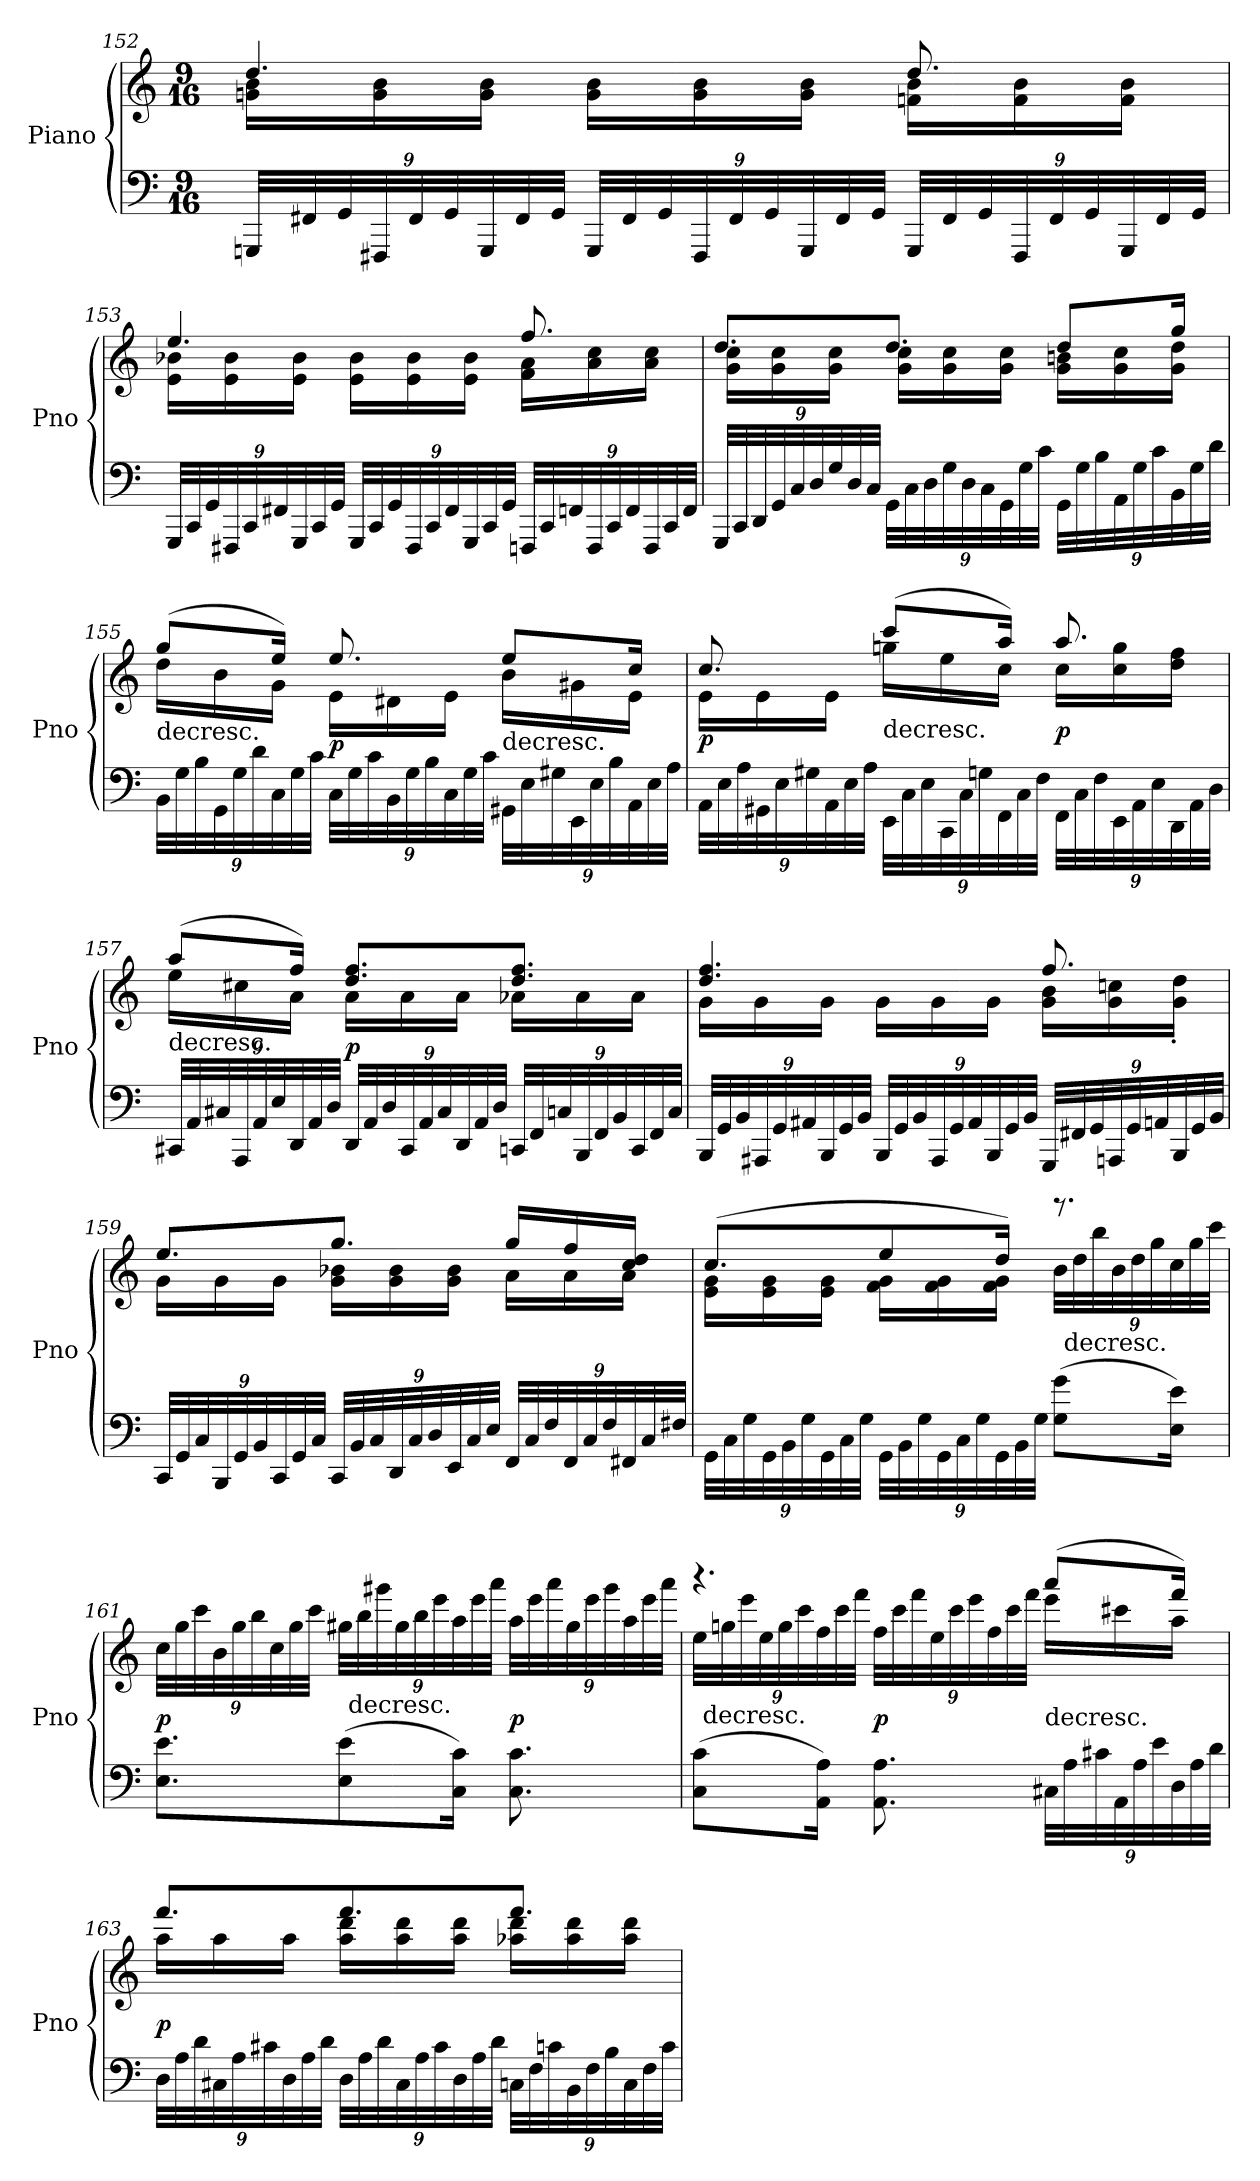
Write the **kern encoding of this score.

**kern	**kern	**dynam
*part1	*part1	*part1
*staff2	*staff1	*staff1/2
*I"Piano	*	*
*I'Pno	*	*
*clefF4	*clefG2	*
*k[]	*k[]	*
*M9/16	*M9/16	*
=152	=152	=152
*	*^	*
48GGGn/LLL	4.dd/	16gn\ 16b\LL	.
48FF#X/	.	.	.
48GG/	.	.	.
48FFF#X/	.	16g\ 16b\	.
48FF#/	.	.	.
48GG/	.	.	.
48GGG/	.	16g\ 16b\JJ	.
48FF#/	.	.	.
48GG/JJJ	.	.	.
48GGG/LLL	.	16g\ 16b\LL	.
48FF#/	.	.	.
48GG/	.	.	.
48FFF#/	.	16g\ 16b\	.
48FF#/	.	.	.
48GG/	.	.	.
48GGG/	.	16g\ 16b\JJ	.
48FF#/	.	.	.
48GG/JJJ	.	.	.
48GGG/LLL	8.dd/	16fn\ 16b\LL	.
48FF#/	.	.	.
48GG/	.	.	.
48FFF#/	.	16f\ 16b\	.
48FF#/	.	.	.
48GG/	.	.	.
48GGG/	.	16f\ 16b\JJ	.
48FF#/	.	.	.
48GG/JJJ	.	.	.
=153	=153	=153	=153
48GGG/LLL	4.ee/	16e\ 16b-X\LL	.
48CC/	.	.	.
48GG/	.	.	.
48FFF#X/	.	16e\ 16b-\	.
48CC/	.	.	.
48FF#X/	.	.	.
48GGG/	.	16e\ 16b-\JJ	.
48CC/	.	.	.
48GG/JJJ	.	.	.
48GGG/LLL	.	16e\ 16b-\LL	.
48CC/	.	.	.
48GG/	.	.	.
48FFF#/	.	16e\ 16b-\	.
48CC/	.	.	.
48FF#/	.	.	.
48GGG/	.	16e\ 16b-\JJ	.
48CC/	.	.	.
48GG/JJJ	.	.	.
48FFFn/LLL	8.ff/	16f\ 16a\LL	.
48CC/	.	.	.
48FFn/	.	.	.
48FFF/	.	16a\ 16cc\	.
48CC/	.	.	.
48FF/	.	.	.
48FFF/	.	16a\ 16cc\JJ	.
48CC/	.	.	.
48FF/JJJ	.	.	.
=154	=154	=154	=154
48GGG/LLL	8.dd/L	16g\ 16cc\LL	.
48CC/	.	.	.
48DD/	.	.	.
48GG/	.	16g\ 16cc\	.
48C/	.	.	.
48D/	.	.	.
48G/	.	16g\ 16cc\JJ	.
48D/	.	.	.
48C/JJJ	.	.	.
48GG\LLL	8.dd/J	16g\ 16cc\LL	.
48C\	.	.	.
48D\	.	.	.
48G\	.	16g\ 16cc\	.
48D\	.	.	.
48C\	.	.	.
48GG\	.	16g\ 16cc\JJ	.
48G\	.	.	.
48c\JJJ	.	.	.
48GG\LLL	8dd/L	16g\ 16bn\LL	.
48G\	.	.	.
48B\	.	.	.
48AA\	.	16g\ 16cc\	.
48G\	.	.	.
48c\	.	.	.
48BB\	16gg/Jk	16g\ 16dd\JJ	.
48G\	.	.	.
48d\JJJ	.	.	.
=155	=155	=155	=155
!	!LO:TX:c:t=decresc.	!	!
48BB\LLL	(8gg/L	16dd\LL	.
48G\	.	.	.
48B\	.	.	.
48GG\	.	16b\	.
48G\	.	.	.
48d\	.	.	.
48C\	16ee/Jk)	16g\JJ	.
48G\	.	.	.
48c\JJJ	.	.	.
48C\LLL	8.ee/	16e\LL	p
48G\	.	.	.
48c\	.	.	.
48BB\	.	16d#X\	.
48G\	.	.	.
48B\	.	.	.
48C\	.	16e\JJ	.
48G\	.	.	.
48c\JJJ	.	.	.
!	!LO:TX:c:t=decresc.	!	!
48GG#X\LLL	8ee/L	16b\LL	.
48E\	.	.	.
48G#X\	.	.	.
48EE\	.	16g#X\	.
48E\	.	.	.
48B\	.	.	.
48AA\	16cc/Jk	16e\JJ	.
48E\	.	.	.
48A\JJJ	.	.	.
=156	=156	=156	=156
48AA\LLL	8.cc/	16e\LL	p
48E\	.	.	.
48A\	.	.	.
48GG#X\	.	16e\	.
48E\	.	.	.
48G#X\	.	.	.
48AA\	.	16e\JJ	.
48E\	.	.	.
48A\JJJ	.	.	.
!	!LO:TX:c:t=decresc.	!	!
48EE\LLL	(8ccc/L	16ggn\LL	.
48C\	.	.	.
48E\	.	.	.
48CC\	.	16ee\	.
48C\	.	.	.
48Gn\	.	.	.
48FF\	16aa/Jk)	16cc\JJ	.
48C\	.	.	.
48F\JJJ	.	.	.
48FF\LLL	8.aa/	16cc\LL	p
48C\	.	.	.
48F\	.	.	.
48EE\	.	16cc\ 16gg\	.
48AA\	.	.	.
48E\	.	.	.
48DD\	.	16dd\ 16ff\JJ	.
48AA\	.	.	.
48D\JJJ	.	.	.
=157	=157	=157	=157
!	!LO:TX:c:t=decresc.	!	!
48CC#X/LLL	(8aa/L	16ee\LL	.
48AA/	.	.	.
48C#X/	.	.	.
48AAA/	.	16cc#X\	.
48AA/	.	.	.
48E/	.	.	.
48DD/	16ff/Jk)	16a\JJ	.
48AA/	.	.	.
48D/JJJ	.	.	.
48DD/LLL	8.dd/ 8.ff/L	16a\LL	p
48AA/	.	.	.
48D/	.	.	.
48CC#/	.	16a\	.
48AA/	.	.	.
48C#/	.	.	.
48DD/	.	16a\JJ	.
48AA/	.	.	.
48D/JJJ	.	.	.
48CCn/LLL	8.dd/ 8.ff/J	16a-X\LL	.
48FF/	.	.	.
48Cn/	.	.	.
48BBB/	.	16a-\	.
48FF/	.	.	.
48BB/	.	.	.
48CC/	.	16a-\JJ	.
48FF/	.	.	.
48C/JJJ	.	.	.
=158	=158	=158	=158
48BBB/LLL	4.dd/ 4.ff/	16g\LL	.
48GG/	.	.	.
48BB/	.	.	.
48AAA#X/	.	16g\	.
48GG/	.	.	.
48AA#X/	.	.	.
48BBB/	.	16g\JJ	.
48GG/	.	.	.
48BB/JJJ	.	.	.
48BBB/LLL	.	16g\LL	.
48GG/	.	.	.
48BB/	.	.	.
48AAA#/	.	16g\	.
48GG/	.	.	.
48AA#/	.	.	.
48BBB/	.	16g\JJ	.
48GG/	.	.	.
48BB/JJJ	.	.	.
48GGG/LLL	8.ff/	16g\ 16b\LL	.
48FF#X/	.	.	.
48GG/	.	.	.
48AAAn/	.	16g\ 16ccn\	.
48GG/	.	.	.
48AAn/	.	.	.
48BBB/	.	16g'\ 16dd'\JJ	.
48GG/	.	.	.
48BB/JJJ	.	.	.
=159	=159	=159	=159
48CC/LLL	8.ee/L	16g\LL	.
48GG/	.	.	.
48C/	.	.	.
48BBB/	.	16g\	.
48GG/	.	.	.
48BB/	.	.	.
48CC/	.	16g\JJ	.
48GG/	.	.	.
48C/JJJ	.	.	.
48CC/LLL	8.gg/J	16g\ 16b-X\LL	.
48BB/	.	.	.
48C/	.	.	.
48DD/	.	16g\ 16b-\	.
48C/	.	.	.
48D/	.	.	.
48EE/	.	16g\ 16b-\JJ	.
48C/	.	.	.
48E/JJJ	.	.	.
48FF/LLL	16gg/LL	16a\LL	.
48C/	.	.	.
48F/	.	.	.
48FF/	16ff/	16a\	.
48C/	.	.	.
48F/	.	.	.
48FF#X/	16cc/ 16dd/JJ	16a\JJ	.
48C/	.	.	.
48F#X/JJJ	.	.	.
=160	=160	=160	=160
48GG\LLL	(8.cc/L	16e\ 16g\LL	.
48C\	.	.	.
48G\	.	.	.
48GG\	.	16e\ 16g\	.
48BB\	.	.	.
48G\	.	.	.
48GG\	.	16e\ 16g\JJ	.
48C\	.	.	.
48G\JJJ	.	.	.
48GG\LLL	8ee/	16f\ 16g\LL	.
48BB\	.	.	.
48G\	.	.	.
48GG\	.	16f\ 16g\	.
48C\	.	.	.
48G\	.	.	.
48GG\	16dd/Jk)	16f\ 16g\JJ	.
48BB\	.	.	.
48G\JJJ	.	.	.
(8G\ 8g\L	8.r	48b\LLL	.
!	!	!LO:TX:c:t=decresc.	!
.	.	48dd\	.
.	.	48bb\	.
.	.	48b\	.
.	.	48dd\	.
.	.	48gg\	.
16E\ 16e\Jk)	.	48cc\	.
.	.	48gg\	.
.	.	48ccc\JJJ	.
*	*v	*v	*
=161	=161	=161
8.E\ 8.e\L	48cc\LLL	p
.	48gg\	.
.	48ccc\	.
.	48b\	.
.	48gg\	.
.	48bb\	.
.	48cc\	.
.	48gg\	.
.	48ccc\JJJ	.
(8E\ 8e\	48gg#X\LLL	.
!	!LO:TX:c:t=decresc.	!
.	48bb\	.
.	48ggg#X\	.
.	48gg#\	.
.	48bb\	.
.	48eee\	.
16C\ 16c\Jk)	48aa\	.
.	48eee\	.
.	48aaa\JJJ	.
8.C\ 8.c\	48aa\LLL	p
.	48eee\	.
.	48aaa\	.
.	48gg#\	.
.	48eee\	.
.	48ggg#\	.
.	48aa\	.
.	48eee\	.
.	48aaa\JJJ	.
=162	=162	=162
*	*^	*
(8C\ 8c\L	4.r	48ee\LLL	.
!	!	!LO:TX:c:t=decresc.	!
.	.	48ggn\	.
.	.	48eee\	.
.	.	48ee\	.
.	.	48gg\	.
.	.	48ccc\	.
16AA\ 16A\Jk)	.	48ff\	.
.	.	48ccc\	.
.	.	48fff\JJJ	.
8.AA\ 8.A\	.	48ff\LLL	p
.	.	48ccc\	.
.	.	48fff\	.
.	.	48ee\	.
.	.	48ccc\	.
.	.	48eee\	.
.	.	48ff\	.
.	.	48ccc\	.
.	.	48fff\JJJ	.
!	!LO:TX:c:t=decresc.	!	!
48C#X\LLL	(8aaa/L	16eee\LL	.
48A\	.	.	.
48c#X\	.	.	.
48AA\	.	16ccc#X\	.
48A\	.	.	.
48e\	.	.	.
48D\	16fff/Jk)	16aa\JJ	.
48A\	.	.	.
48d\JJJ	.	.	.
=163	=163	=163	=163
48D\LLL	8.fff/L	16aa\LL	p
48A\	.	.	.
48d\	.	.	.
48C#X\	.	16aa\	.
48A\	.	.	.
48c#X\	.	.	.
48D\	.	16aa\JJ	.
48A\	.	.	.
48d\JJJ	.	.	.
48D\LLL	8.fff/	16aa\ 16ddd\LL	.
48A\	.	.	.
48d\	.	.	.
48C#\	.	16aa\ 16ddd\	.
48A\	.	.	.
48c#\	.	.	.
48D\	.	16aa\ 16ddd\JJ	.
48A\	.	.	.
48d\JJJ	.	.	.
48Cn\LLL	8.fff/J	16aa-X\ 16ddd\LL	.
48F\	.	.	.
48cn\	.	.	.
48BB\	.	16aa-\ 16ddd\	.
48F\	.	.	.
48B\	.	.	.
48C\	.	16aa-\ 16ddd\JJ	.
48F\	.	.	.
48c\JJJ	.	.	.
*	*v	*v	*
=	=	=
*-	*-	*-
